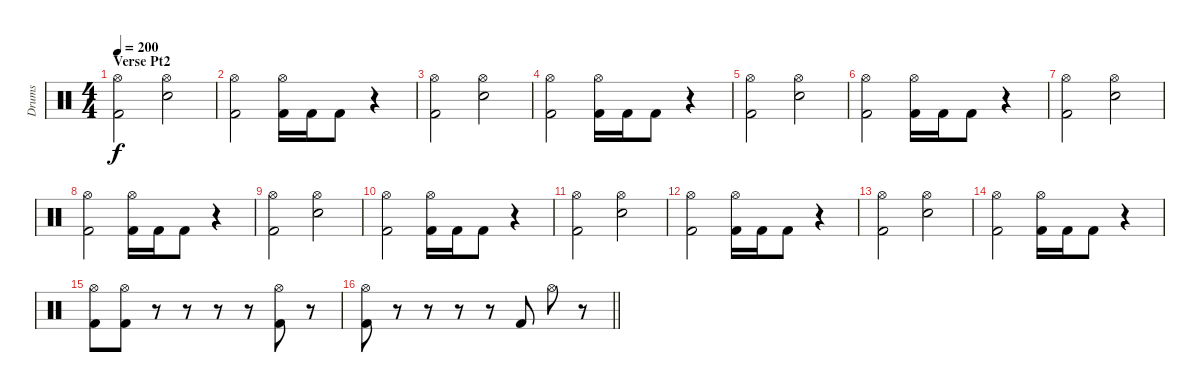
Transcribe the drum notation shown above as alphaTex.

\track ("Drums" "Drums") {instrument percussion}
\staff {score}
\articulation defaults
\ts (4 4)
\section ("" "Verse Pt2")
\tempo 200
\clef neutral
\ks c
("Hi-Hat (open)" "Kick (hit) 2").2{dy f} ("Hi-Hat (open)" "Electric Snare (hit)").2 |
("Hi-Hat (open)" "Kick (hit) 2").2 ("Hi-Hat (open)" "Kick (hit) 2").16 "Kick (hit) 2".16 "Kick (hit) 2".8 r.4 |
("Hi-Hat (open)" "Kick (hit) 2").2 ("Hi-Hat (open)" "Electric Snare (hit)").2 |
("Hi-Hat (open)" "Kick (hit) 2").2 ("Hi-Hat (open)" "Kick (hit) 2").16 "Kick (hit) 2".16 "Kick (hit) 2".8 r.4 |
("Hi-Hat (open)" "Kick (hit) 2").2 ("Hi-Hat (open)" "Electric Snare (hit)").2 |
("Hi-Hat (open)" "Kick (hit) 2").2 ("Hi-Hat (open)" "Kick (hit) 2").16 "Kick (hit) 2".16 "Kick (hit) 2".8 r.4 |
("Hi-Hat (open)" "Kick (hit) 2").2 ("Hi-Hat (open)" "Electric Snare (hit)").2 |
("Hi-Hat (open)" "Kick (hit) 2").2 ("Hi-Hat (open)" "Kick (hit) 2").16 "Kick (hit) 2".16 "Kick (hit) 2".8 r.4 |
("Hi-Hat (open)" "Kick (hit) 2").2 ("Hi-Hat (open)" "Electric Snare (hit)").2 |
("Hi-Hat (open)" "Kick (hit) 2").2 ("Hi-Hat (open)" "Kick (hit) 2").16 "Kick (hit) 2".16 "Kick (hit) 2".8 r.4 |
("Hi-Hat (open)" "Kick (hit) 2").2 ("Hi-Hat (open)" "Electric Snare (hit)").2 |
("Hi-Hat (open)" "Kick (hit) 2").2 ("Hi-Hat (open)" "Kick (hit) 2").16 "Kick (hit) 2".16 "Kick (hit) 2".8 r.4 |
("Hi-Hat (open)" "Kick (hit) 2").2 ("Hi-Hat (open)" "Electric Snare (hit)").2 |
("Hi-Hat (open)" "Kick (hit) 2").2 ("Hi-Hat (open)" "Kick (hit) 2").16 "Kick (hit) 2".16 "Kick (hit) 2".8 r.4 |
("Hi-Hat (open)" "Kick (hit) 2").8 ("Hi-Hat (open)" "Kick (hit) 2").8 r.8 r.8 r.8 r.8 ("Hi-Hat (open)" "Kick (hit) 2").8 r.8 |
\barLineRight lightlight
("Hi-Hat (open)" "Kick (hit) 2").8 r.8 r.8 r.8 r.8 "Kick (hit) 2".8 "Hi-Hat (open)".8 r.8
